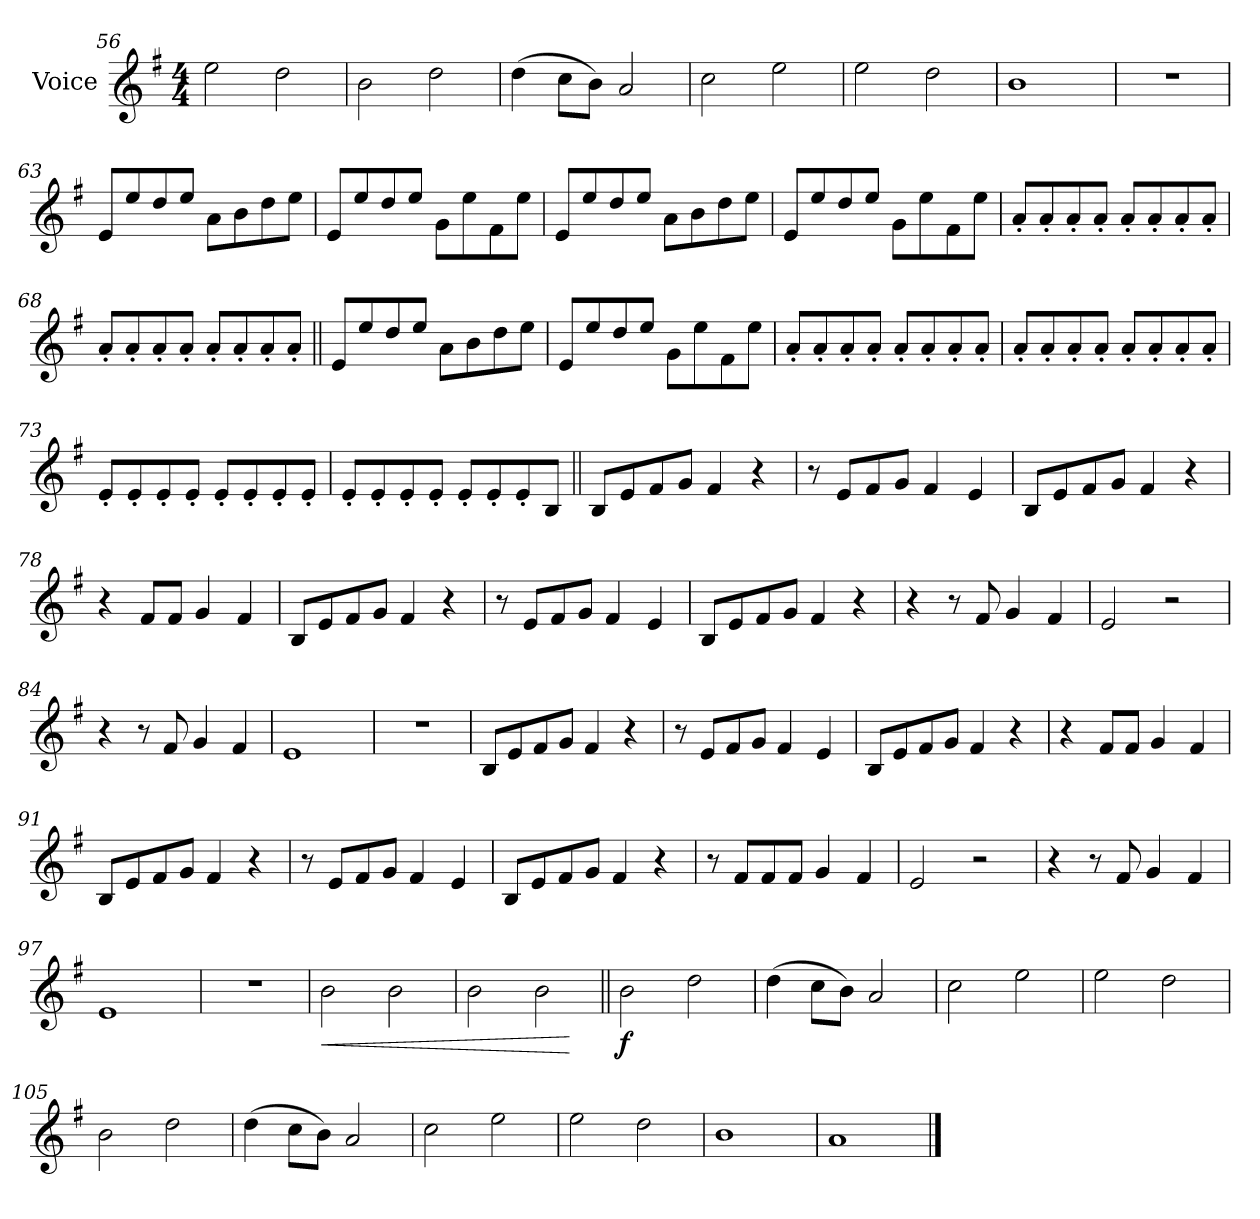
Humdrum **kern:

**kern	**dynam
*part1	*part1
*staff1	*staff1
*I"Voice	*
*I'Vc.	*
*clefG2	*
*k[f#]	*
*M4/4	*
=56	=56
2ee	.
2dd	.
=57	=57
2b	.
2dd	.
=58	=58
(>4dd	.
8ccL	.
8bJ)	.
2a	.
=59	=59
2cc	.
2ee	.
=60	=60
2ee	.
2dd	.
=61	=61
1b	.
=62	=62
1r	.
=63	=63
8e!L	.
8ee!	.
8dd!	.
8ee!J	.
8a!L	.
8b!	.
8dd!	.
8ee!J	.
=64	=64
8e!L	.
8ee!	.
8dd!	.
8ee!J	.
8g!L	.
8ee!	.
8f#!	.
8ee!J	.
=65	=65
8e!L	.
8ee!	.
8dd!	.
8ee!J	.
8a!L	.
8b!	.
8dd!	.
8ee!J	.
=66	=66
8e!L	.
8ee!	.
8dd!	.
8ee!J	.
8g!L	.
8ee!	.
8f#!	.
8ee!J	.
=67	=67
8a'!L	.
8a'!	.
8a'!	.
8a'!J	.
8a'!L	.
8a'!	.
8a'!	.
8a'!J	.
=68	=68
8a'!L	.
8a'!	.
8a'!	.
8a'!J	.
8a'!L	.
8a'!	.
8a'!	.
8a'!J	.
=69||	=69||
8e!L	.
8ee!	.
8dd!	.
8ee!J	.
8a!L	.
8b!	.
8dd!	.
8ee!J	.
=70	=70
8e!L	.
8ee!	.
8dd!	.
8ee!J	.
8g!L	.
8ee!	.
8f#!	.
8ee!J	.
=71	=71
8a'!L	.
8a'!	.
8a'!	.
8a'!J	.
8a'!L	.
8a'!	.
8a'!	.
8a'!J	.
=72	=72
8a'!L	.
8a'!	.
8a'!	.
8a'!J	.
8a'!L	.
8a'!	.
8a'!	.
8a'!J	.
=73	=73
8e'!L	.
8e'!	.
8e'!	.
8e'!J	.
8e'!L	.
8e'!	.
8e'!	.
8e'!J	.
=74	=74
8e'!L	.
8e'!	.
8e'!	.
8e'!J	.
8e'!L	.
8e'!	.
8e'!	.
8BJ	.
=75||	=75||
8BL	.
8e	.
8f#	.
8gJ	.
4f#	.
4r	.
=76	=76
8r	.
8eL	.
8f#	.
8gJ	.
4f#	.
4e	.
=77	=77
8BL	.
8e	.
8f#	.
8gJ	.
4f#	.
4r	.
=78	=78
4r	.
8f#L	.
8f#J	.
4g	.
4f#	.
=79	=79
8BL	.
8e	.
8f#	.
8gJ	.
4f#	.
4r	.
=80	=80
8r	.
8eL	.
8f#	.
8gJ	.
4f#	.
4e	.
=81	=81
8BL	.
8e	.
8f#	.
8gJ	.
4f#	.
4r	.
=82	=82
4r	.
8r	.
8f#	.
4g	.
4f#	.
=83	=83
2e	.
2r	.
=84	=84
4r	.
8r	.
8f#	.
4g	.
4f#	.
=85	=85
1e	.
=86	=86
1r	.
=87	=87
8BL	.
8e	.
8f#	.
8gJ	.
4f#	.
4r	.
=88	=88
8r	.
8eL	.
8f#	.
8gJ	.
4f#	.
4e	.
=89	=89
8BL	.
8e	.
8f#	.
8gJ	.
4f#	.
4r	.
=90	=90
4r	.
8f#L	.
8f#J	.
4g	.
4f#	.
=91	=91
8BL	.
8e	.
8f#	.
8gJ	.
4f#	.
4r	.
=92	=92
8r	.
8eL	.
8f#	.
8gJ	.
4f#	.
4e	.
=93	=93
8BL	.
8e	.
8f#	.
8gJ	.
4f#	.
4r	.
=94	=94
8r	.
8f#L	.
8f#	.
8f#J	.
4g	.
4f#	.
=95	=95
2e	.
2r	.
=96	=96
4r	.
8r	.
8f#	.
4g	.
4f#	.
=97	=97
1e	.
=98	=98
1r	.
=99	=99
!	!LO:HP:b
2b	<
2b	.
=100	=100
2b	.
2b	.
.	[
=101||	=101||
!	!LO:DY:b
2b	f
2dd	.
=102	=102
(>4dd	.
8ccL	.
8bJ)	.
2a	.
=103	=103
2cc	.
2ee	.
=104	=104
2ee	.
2dd	.
=105	=105
2b	.
2dd	.
=106	=106
(>4dd	.
8ccL	.
8bJ)	.
2a	.
=107	=107
2cc	.
2ee	.
=108	=108
2ee	.
2dd	.
=109	=109
1b	.
=110	=110
1a	.
==	==
*-	*-
